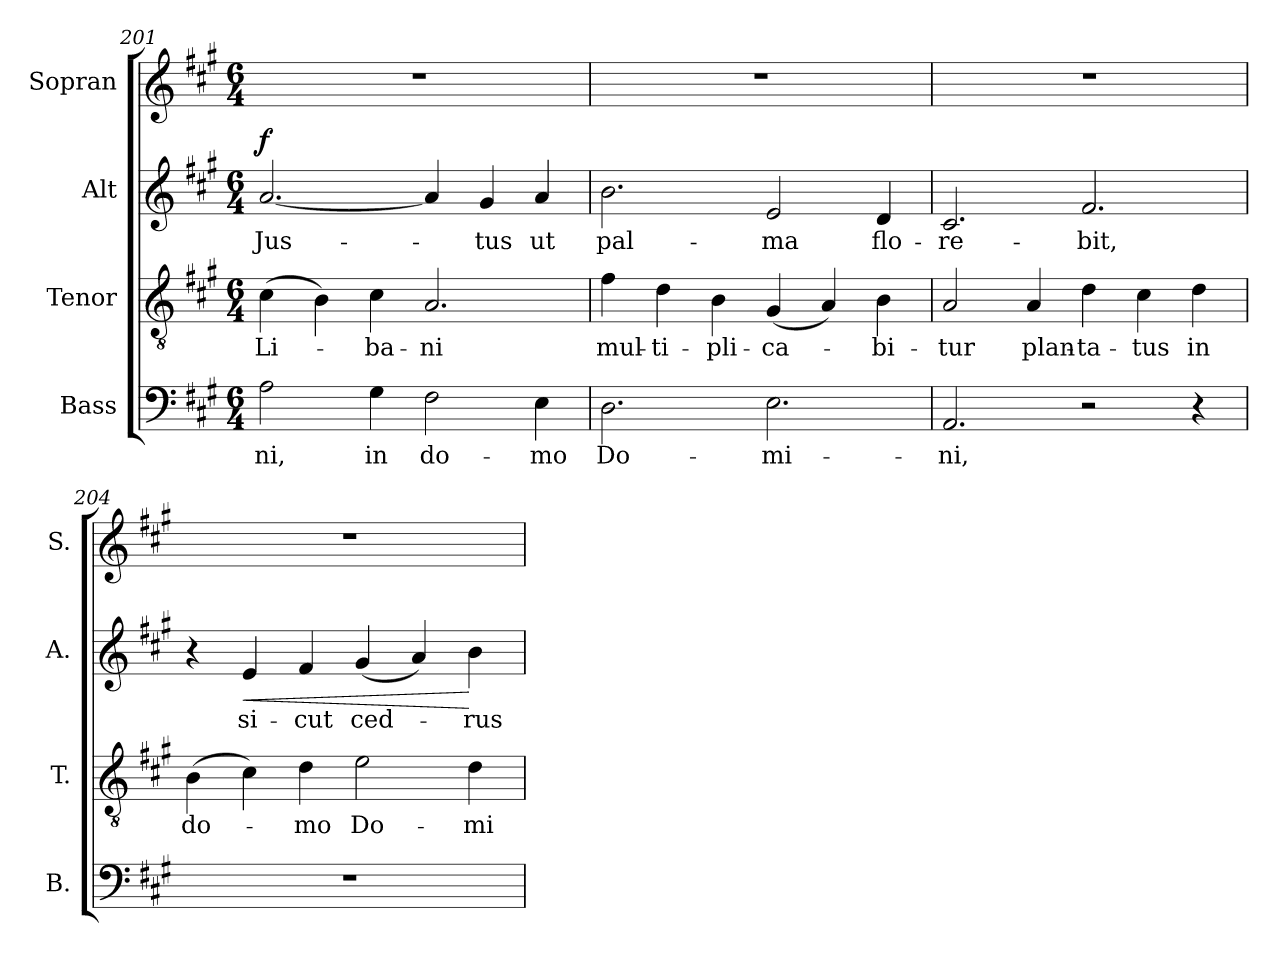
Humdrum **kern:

**kern	**text	**kern	**text	**kern	**text	**dynam	**kern
*part4	*part4	*part3	*part3	*part2	*part2	*part2	*part1
*staff4	*staff4	*staff3	*staff3	*staff2	*staff2	*staff2	*staff1
*I"Bass	*	*I"Tenor	*	*I"Alt	*	*	*I"Sopran
*I'B.	*	*I'T.	*	*I'A.	*	*	*I'S.
*clefF4	*	*clefGv2	*	*clefG2	*	*	*clefG2
*k[f#c#g#]	*	*k[f#c#g#]	*	*k[f#c#g#]	*	*	*k[f#c#g#]
*A:	*	*A:	*	*A:	*	*	*A:
*M6/4	*	*M6/4	*	*M6/4	*	*	*M6/4
=201	=201	=201	=201	=201	=201	=201	=201
!	!LO:LY:b	!	!LO:LY:b	!	!LO:LY:b	!LO:DY:a	!
2A\	-ni,	(>4c#\	Li-	[2.a/	Jus-	f	1.r
.	.	4B\)	.	.	.	.	.
!	!LO:LY:b	!	!LO:LY:b	!	!	!	!
4G#\	in	4c#\	-ba-	.	.	.	.
!	!LO:LY:b	!	!LO:LY:b	!	!	!	!
2F#\	do-	2.A/	-ni	4a/]	.	.	.
!	!	!	!	!	!LO:LY:b	!	!
.	.	.	.	4g#/	-tus	.	.
!	!LO:LY:b	!	!	!	!LO:LY:b	!	!
4E\	-mo	.	.	4a/	ut	.	.
!!LO:LB:g=z
=202	=202	=202	=202	=202	=202	=202	=202
!	!LO:LY:b	!	!LO:LY:b	!	!LO:LY:b	!	!
2.D\	Do-	4f#\	mul-	2.b\	pal-	.	1.r
!	!	!	!LO:LY:b	!	!	!	!
.	.	4d\	-ti-	.	.	.	.
!	!	!	!LO:LY:b	!	!	!	!
.	.	4B\	-pli-	.	.	.	.
!	!LO:LY:b	!	!LO:LY:b	!	!LO:LY:b	!	!
2.E\	-mi-	(<4G#/	-ca-	2e/	-ma	.	.
.	.	4A/)	.	.	.	.	.
!	!	!	!LO:LY:b	!	!LO:LY:b	!	!
.	.	4B\	-bi-	4d/	flo-	.	.
=203	=203	=203	=203	=203	=203	=203	=203
!	!LO:LY:b	!	!LO:LY:b	!	!LO:LY:b	!	!
2.AA/	-ni,	2A/	-tur	2.c#/	-re-	.	1.r
!	!	!	!LO:LY:b	!	!	!	!
.	.	4A/	plan-	.	.	.	.
!	!	!	!LO:LY:b	!	!LO:LY:b	!	!
2r	.	4d\	-ta-	2.f#/	-bit,	.	.
!	!	!	!LO:LY:b	!	!	!	!
.	.	4c#\	-tus	.	.	.	.
!	!	!	!LO:LY:b	!	!	!	!
4r	.	4d\	in	.	.	.	.
=204	=204	=204	=204	=204	=204	=204	=204
!	!	!	!LO:LY:b	!	!	!	!
1.r	.	(>4B\	do-	4r	.	.	1.r
!	!	!	!	!	!LO:LY:b	!LO:HP:b	!
.	.	4c#\)	.	4e/	si-	<	.
!	!	!	!LO:LY:b	!	!LO:LY:b	!	!
.	.	4d\	-mo	4f#/	-cut	.	.
!	!	!	!LO:LY:b	!	!LO:LY:b	!	!
.	.	2e\	Do-	(<4g#/	ced-	.	.
.	.	.	.	4a/)	.	.	.
!	!	!	!LO:LY:b	!	!LO:LY:b	!	!
.	.	4d\	-mi-	4b\	-rus	[	.
=	=	=	=	=	=	=	=
*-	*-	*-	*-	*-	*-	*-	*-
